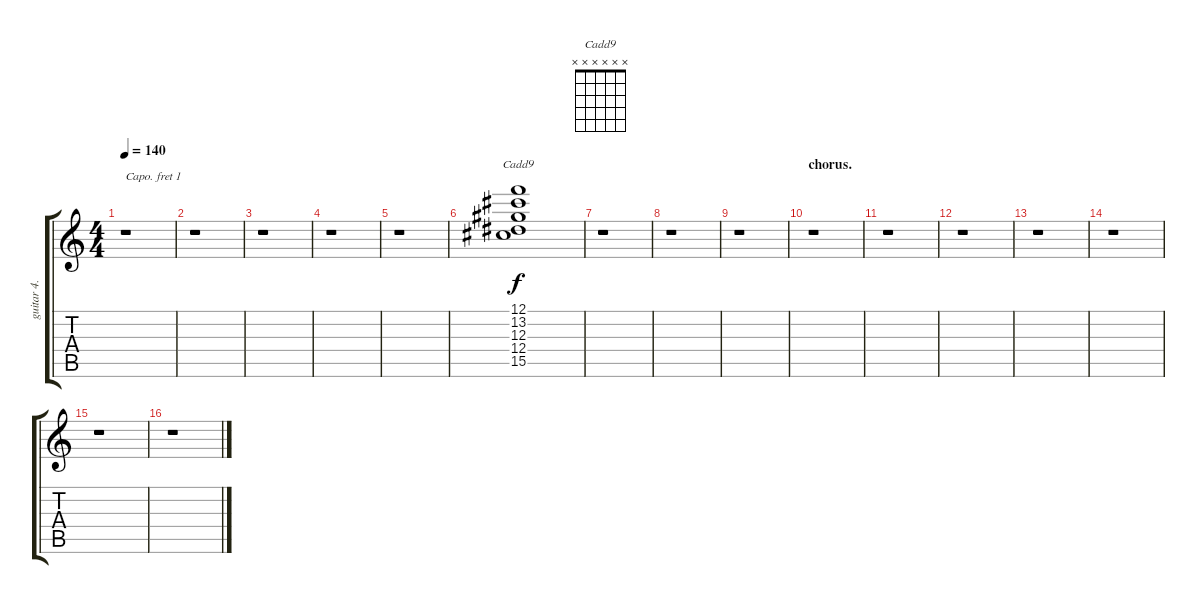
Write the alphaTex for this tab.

\track ("guitar 4." "guitar 4.") {instrument electricguitarclean}
\staff {score tabs}
\capo 1
\tuning (E4 B3 G3 D3 A2 E2) {hide}
\chord ("Cadd9" x x x x x x) {firstfret 0}
\ts (4 4)
\tempo 140
\clef g2
\ks c
r.1{dy f} |
r.1 |
r.1 |
r.1 |
r.1 |
(12.1 13.2 12.3 12.4 15.5).1{ch "Cadd9"} |
r.1 |
r.1 |
r.1 |
\section ("" "chorus.")
r.1 |
r.1 |
r.1 |
r.1 |
r.1 |
r.1 |
r.1
